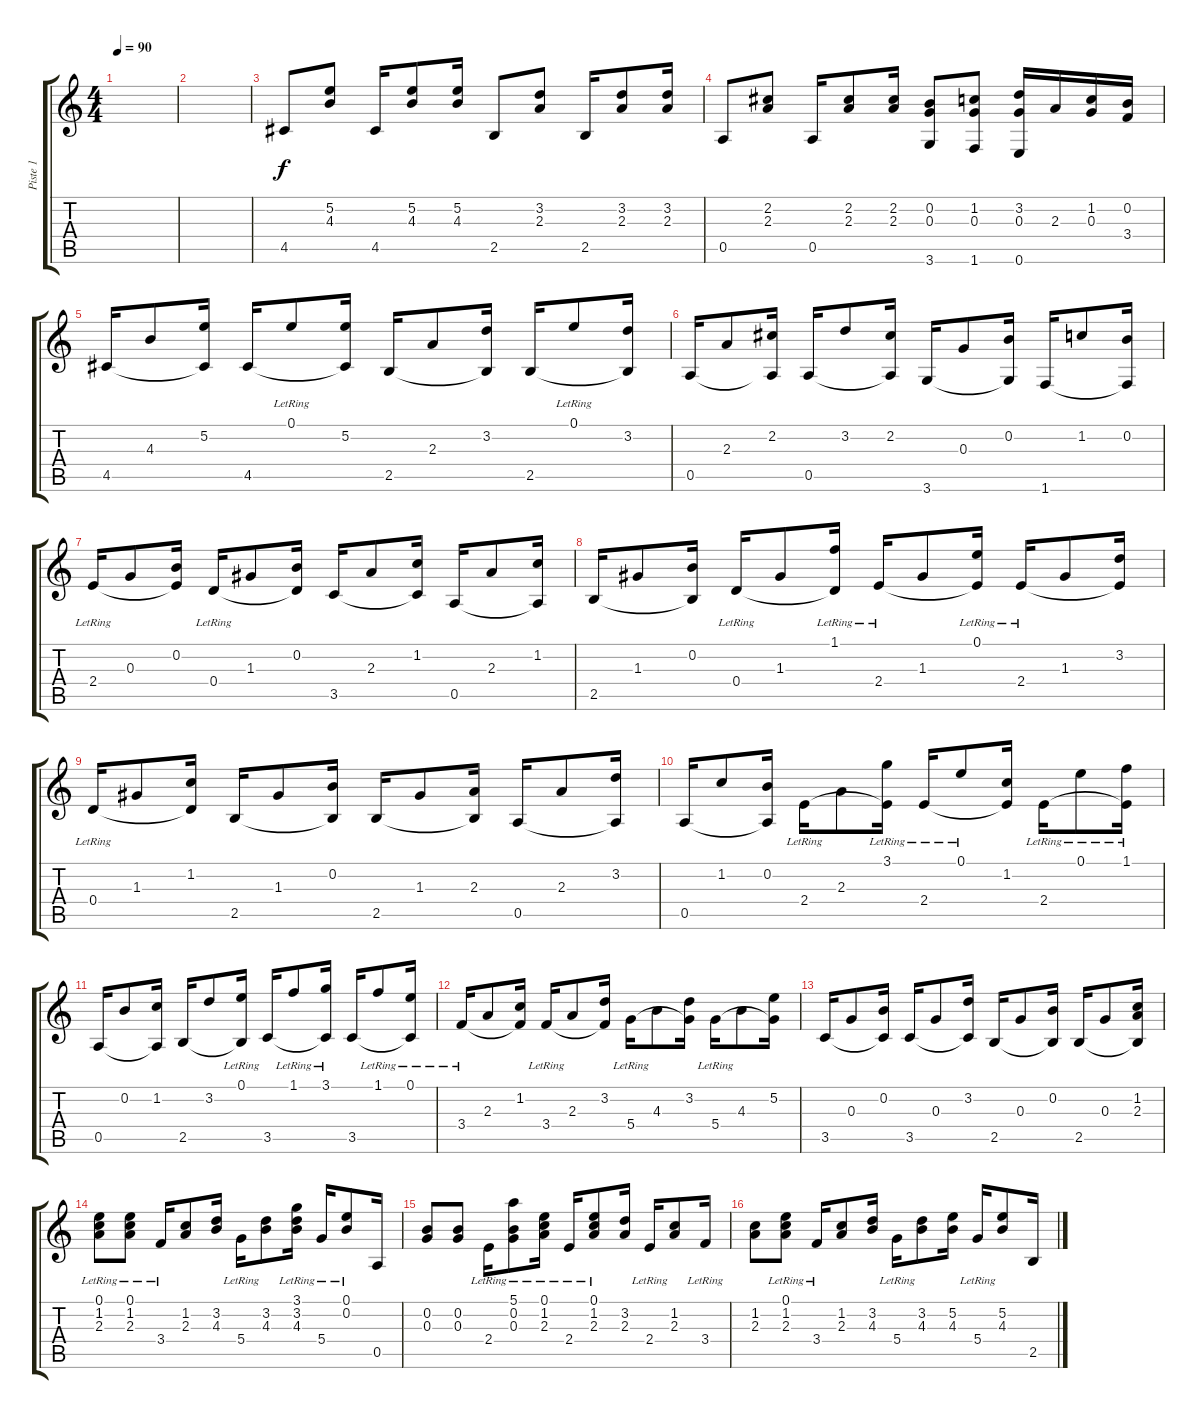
\track ("Piste 1" "Piste 1") {instrument acousticguitarsteel}
\staff {score tabs}
\tuning (E4 B3 G3 D3 A2 E2) {hide}
\ts (4 4)
\tempo 90
\clef g2
\ks c
|
|
4.5.8 (5.2 4.3).8 4.5.16 (5.2 4.3).8 (5.2 4.3).16 2.5.8 (3.2 2.3).8 2.5.16 (3.2 2.3).8 (3.2 2.3).16 |
0.5.8 (2.2 2.3).8 0.5.16 (2.2 2.3).8 (2.2 2.3).16 (0.2 0.3 3.6).8 (1.2 0.3 1.6).8 (3.2 0.3 0.6).16 2.3.16 (1.2 0.3).16 (0.2 3.4).16 |
4.5.16 4.3.8 (5.2 4.5{t}).16 4.5.16 0.1{lr}.8 (5.2 4.5{t}).16 2.5.16 2.3.8 (3.2 2.5{t}).16 2.5.16 0.1{lr}.8 (3.2 2.5{t}).16 |
0.5.16 2.3.8 (2.2 0.5{t}).16 0.5.16 3.2.8 (2.2 0.5{t}).16 3.6.16 0.3.8 (0.2 3.6{t}).16 1.6.16 1.2.8 (0.2 1.6{t}).16 |
2.4{lr}.16 0.3.8 (0.2 2.4{t}).16 0.4{lr}.16 1.3.8 (0.2 0.4{t}).16 3.5.16 2.3.8 (1.2 3.5{t}).16 0.5.16 2.3.8 (1.2 0.5{t}).16 |
2.5.16 1.3.8 (0.2 2.5{t}).16 0.4{lr}.16 1.3.8 (1.1{lr} 0.4{t}).16 2.4{lr}.16 1.3.8 (0.1{lr} 2.4{t}).16 2.4{lr}.16 1.3.8 (3.2 2.4{t}).16 |
0.4{lr}.16 1.3.8 (1.2 0.4{t}).16 2.5.16 1.3.8 (0.2 2.5{t}).16 2.5.16 1.3.8 (2.3 2.5{t}).16 0.5.16 2.3.8 (3.2 0.5{t}).16 |
0.5.16 1.2.8 (0.2 0.5{t}).16 2.4{lr}.16 2.3.8 (3.1{lr} 2.4{t}).16 2.4{lr}.16 0.1{lr}.8 (1.2 2.4{t}).16 2.4{lr}.16 0.1{lr}.8 (1.1{lr} 2.4{t}).16 |
0.5.16 0.2.8 (1.2 0.5{t}).16 2.5.16 3.2.8 (0.1{lr} 2.5{t}).16 3.5.16 1.1{lr}.8 (3.1{lr} 3.5{t}).16 3.5.16 1.1{lr}.8 (0.1{lr} 3.5{t}).16 |
3.4{lr}.16 2.3.8 (1.2 3.4{t}).16 3.4{lr}.16 2.3.8 (3.2 3.4{t}).16 5.4{lr}.16 4.3.8 (3.2 5.4{t}).16 5.4{lr}.16 4.3.8 (5.2 5.4{t}).16 |
3.5.16 0.3.8 (0.2 3.5{t}).16 3.5.16 0.3.8 (3.2 3.5{t}).16 2.5.16 0.3.8 (0.2 2.5{t}).16 2.5.16 0.3.8 (1.2 2.3 2.5{t}).16 |
(0.1{lr} 1.2 2.3).8 (0.1{lr} 1.2 2.3).8 3.4{lr}.16 (1.2 2.3).8 (3.2 4.3).16 5.4{lr}.16 (3.2 4.3).8 (3.1{lr} 3.2 4.3).16 5.4{lr}.16 (0.1{lr} 0.2).8 0.5.16 |
(0.2 0.3).8 (0.2 0.3).8 2.4{lr}.16 (5.1{lr} 0.2 0.3).8 (0.1{lr} 1.2 2.3).16 2.4{lr}.16 (0.1{lr} 1.2 2.3).8 (3.2 2.3).16 2.4{lr}.16 (1.2 2.3).8 3.4{lr}.16 |
(1.2 2.3).8 (0.1{lr} 1.2 2.3).8 3.4{lr}.16 (1.2 2.3).8 (3.2 4.3).16 5.4{lr}.16 (3.2 4.3).8 (5.2 4.3).16 5.4{lr}.16 (5.2 4.3).8 2.5.16
